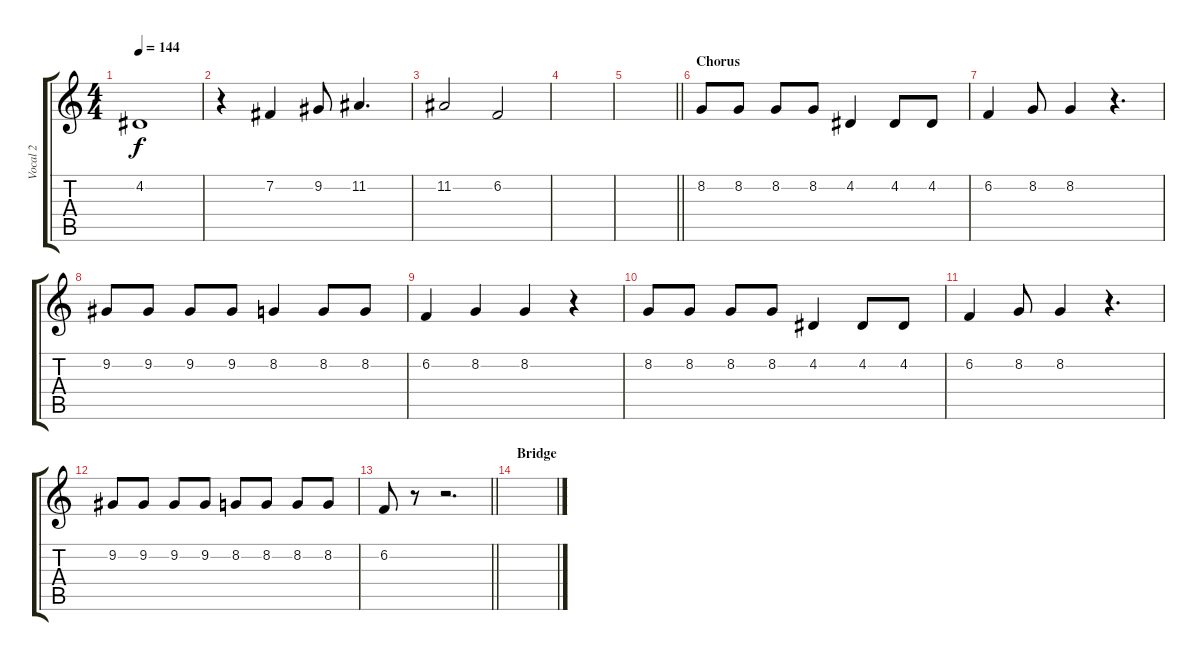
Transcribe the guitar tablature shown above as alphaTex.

\track ("Vocal 2" "Vocal 2") {instrument panflute}
\staff {score tabs}
\tuning (E4 B3 G3 D3 A2 E2) {hide}
\ts (4 4)
\tempo 144
\clef g2
\ks c
4.2.1{dy f} |
r.4 7.2.4 9.2.8 11.2.4{d} |
11.2.2 6.2.2 |
|
\barLineRight lightlight
|
\section ("" "Chorus")
8.2.8 8.2.8 8.2.8 8.2.8 4.2.4 4.2.8 4.2.8 |
6.2.4 8.2.8 8.2.4 r.4{d} |
9.2.8 9.2.8 9.2.8 9.2.8 8.2.4 8.2.8 8.2.8 |
6.2.4 8.2.4 8.2.4 r.4 |
8.2.8 8.2.8 8.2.8 8.2.8 4.2.4 4.2.8 4.2.8 |
6.2.4 8.2.8 8.2.4 r.4{d} |
9.2.8 9.2.8 9.2.8 9.2.8 8.2.8 8.2.8 8.2.8 8.2.8 |
\barLineRight lightlight
6.2.8 r.8 r.2{d} |
\section ("" "Bridge")
